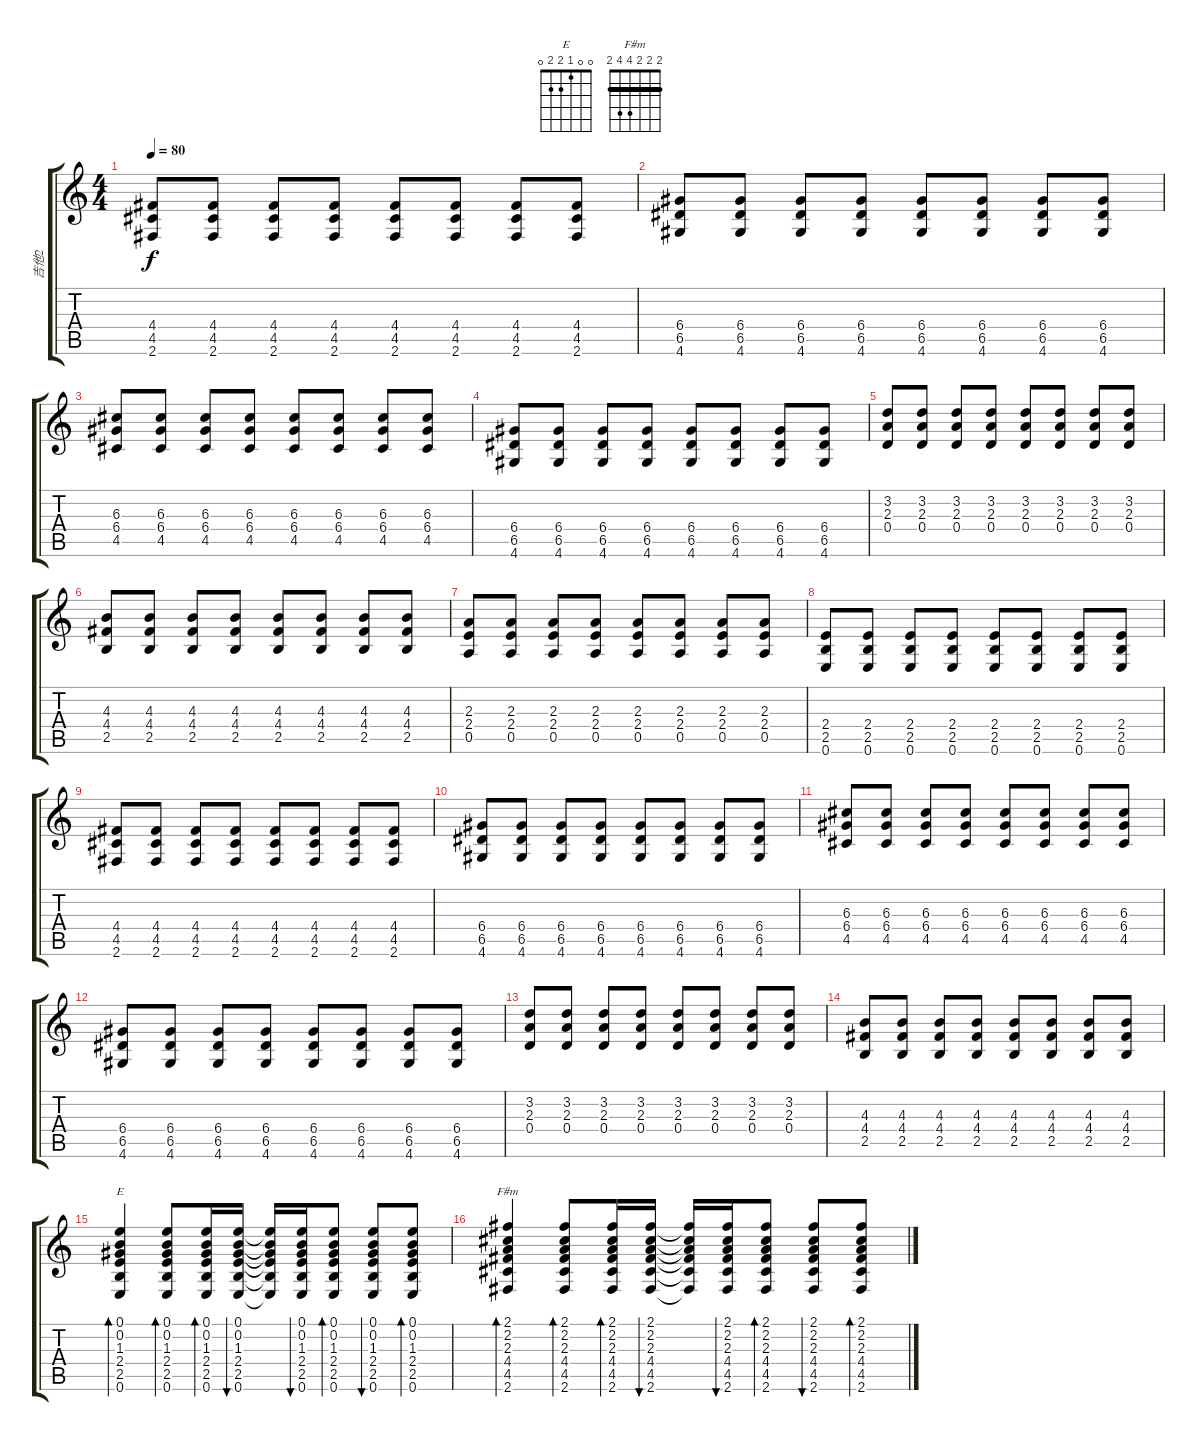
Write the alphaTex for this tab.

\track ("吉他2" "吉他2") {instrument overdrivenguitar}
\staff {score tabs}
\tuning (E4 B3 G3 D3 A2 E2) {hide}
\chord ("E" 0 0 1 2 2 0)
\chord ("F#m" 2 2 2 4 4 2) {barre 2}
\ts (4 4)
\tempo 80
\clef g2
\ks c
(4.4 4.5 2.6).8{dy f} (4.4 4.5 2.6).8 (4.4 4.5 2.6).8 (4.4 4.5 2.6).8 (4.4 4.5 2.6).8 (4.4 4.5 2.6).8 (4.4 4.5 2.6).8 (4.4 4.5 2.6).8 |
(6.4 6.5 4.6).8 (6.4 6.5 4.6).8 (6.4 6.5 4.6).8 (6.4 6.5 4.6).8 (6.4 6.5 4.6).8 (6.4 6.5 4.6).8 (6.4 6.5 4.6).8 (6.4 6.5 4.6).8 |
(6.3 6.4 4.5).8 (6.3 6.4 4.5).8 (6.3 6.4 4.5).8 (6.3 6.4 4.5).8 (6.3 6.4 4.5).8 (6.3 6.4 4.5).8 (6.3 6.4 4.5).8 (6.3 6.4 4.5).8 |
(6.4 6.5 4.6).8 (6.4 6.5 4.6).8 (6.4 6.5 4.6).8 (6.4 6.5 4.6).8 (6.4 6.5 4.6).8 (6.4 6.5 4.6).8 (6.4 6.5 4.6).8 (6.4 6.5 4.6).8 |
(3.2 2.3 0.4).8 (3.2 2.3 0.4).8 (3.2 2.3 0.4).8 (3.2 2.3 0.4).8 (3.2 2.3 0.4).8 (3.2 2.3 0.4).8 (3.2 2.3 0.4).8 (3.2 2.3 0.4).8 |
(4.3 4.4 2.5).8 (4.3 4.4 2.5).8 (4.3 4.4 2.5).8 (4.3 4.4 2.5).8 (4.3 4.4 2.5).8 (4.3 4.4 2.5).8 (4.3 4.4 2.5).8 (4.3 4.4 2.5).8 |
(2.3 2.4 0.5).8 (2.3 2.4 0.5).8 (2.3 2.4 0.5).8 (2.3 2.4 0.5).8 (2.3 2.4 0.5).8 (2.3 2.4 0.5).8 (2.3 2.4 0.5).8 (2.3 2.4 0.5).8 |
(2.4 2.5 0.6).8 (2.4 2.5 0.6).8 (2.4 2.5 0.6).8 (2.4 2.5 0.6).8 (2.4 2.5 0.6).8 (2.4 2.5 0.6).8 (2.4 2.5 0.6).8 (2.4 2.5 0.6).8 |
(4.4 4.5 2.6).8 (4.4 4.5 2.6).8 (4.4 4.5 2.6).8 (4.4 4.5 2.6).8 (4.4 4.5 2.6).8 (4.4 4.5 2.6).8 (4.4 4.5 2.6).8 (4.4 4.5 2.6).8 |
(6.4 6.5 4.6).8 (6.4 6.5 4.6).8 (6.4 6.5 4.6).8 (6.4 6.5 4.6).8 (6.4 6.5 4.6).8 (6.4 6.5 4.6).8 (6.4 6.5 4.6).8 (6.4 6.5 4.6).8 |
(6.3 6.4 4.5).8 (6.3 6.4 4.5).8 (6.3 6.4 4.5).8 (6.3 6.4 4.5).8 (6.3 6.4 4.5).8 (6.3 6.4 4.5).8 (6.3 6.4 4.5).8 (6.3 6.4 4.5).8 |
(6.4 6.5 4.6).8 (6.4 6.5 4.6).8 (6.4 6.5 4.6).8 (6.4 6.5 4.6).8 (6.4 6.5 4.6).8 (6.4 6.5 4.6).8 (6.4 6.5 4.6).8 (6.4 6.5 4.6).8 |
(3.2 2.3 0.4).8 (3.2 2.3 0.4).8 (3.2 2.3 0.4).8 (3.2 2.3 0.4).8 (3.2 2.3 0.4).8 (3.2 2.3 0.4).8 (3.2 2.3 0.4).8 (3.2 2.3 0.4).8 |
(4.3 4.4 2.5).8 (4.3 4.4 2.5).8 (4.3 4.4 2.5).8 (4.3 4.4 2.5).8 (4.3 4.4 2.5).8 (4.3 4.4 2.5).8 (4.3 4.4 2.5).8 (4.3 4.4 2.5).8 |
(0.1 0.2 1.3 2.4 2.5 0.6).4{bd 30 ch "E"} (0.1 0.2 1.3 2.4 2.5 0.6).8{bd 30} (0.1 0.2 1.3 2.4 2.5 0.6).16{bd 30} (0.1 0.2 1.3 2.4 2.5 0.6).16{bu 30} (0.1{t} 0.2{t} 1.3{t} 2.4{t} 2.5{t} 0.6{t}).16 (0.1 0.2 1.3 2.4 2.5 0.6).16{bu 30} (0.1 0.2 1.3 2.4 2.5 0.6).8{bd 30} (0.1 0.2 1.3 2.4 2.5 0.6).8{bu 30} (0.1 0.2 1.3 2.4 2.5 0.6).8{bd 30} |
(2.1 2.2 2.3 4.4 4.5 2.6).4{bd 30 ch "F#m"} (2.1 2.2 2.3 4.4 4.5 2.6).8{bd 30} (2.1 2.2 2.3 4.4 4.5 2.6).16{bd 30} (2.1 2.2 2.3 4.4 4.5 2.6).16{bu 30} (2.1{t} 2.2{t} 2.3{t} 4.4{t} 4.5{t} 2.6{t}).16 (2.1 2.2 2.3 4.4 4.5 2.6).16{bu 30} (2.1 2.2 2.3 4.4 4.5 2.6).8{bd 30} (2.1 2.2 2.3 4.4 4.5 2.6).8{bu 30} (2.1 2.2 2.3 4.4 4.5 2.6).8{bd 30}
